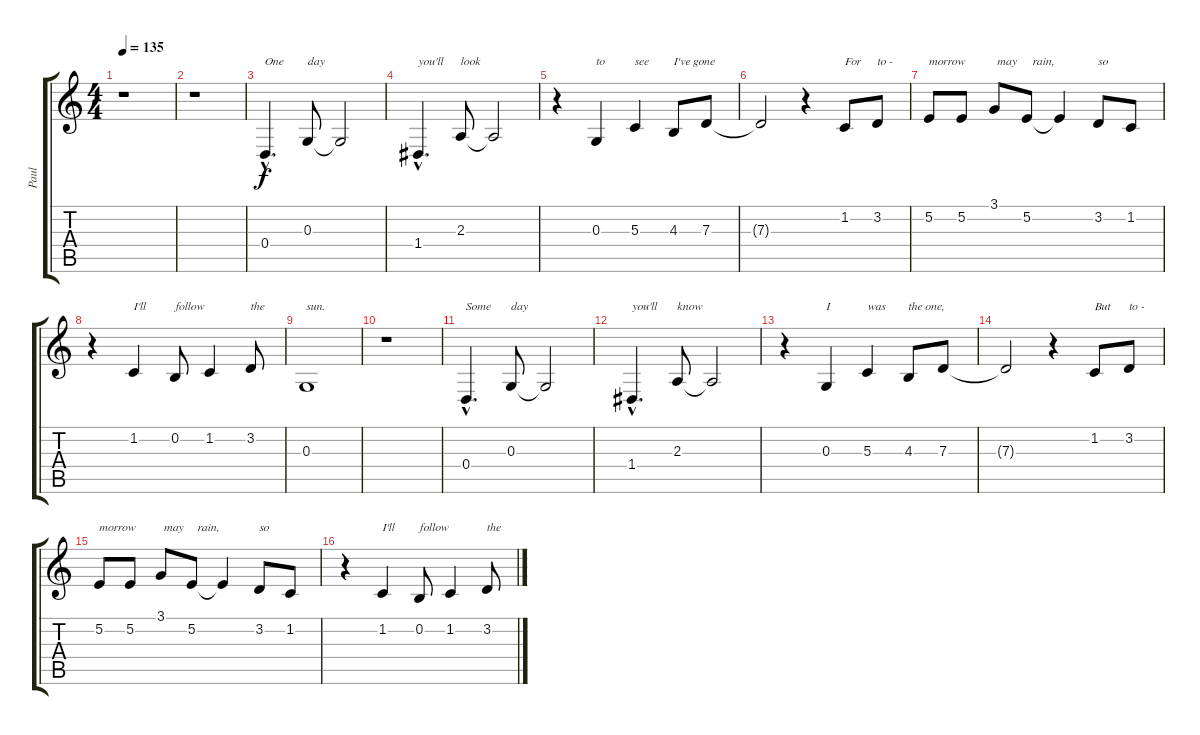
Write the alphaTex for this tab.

\track ("Paul" "Paul") {instrument clarinet}
\staff {score tabs}
\tuning (E4 B3 G3 D3 A2 E2) {hide}
\ts (4 4)
\tempo 135
\clef g2
\ks c
r.1{dy f instrument clarinet} |
r.1 |
0.4{hac}.4{d txt "One"} 0.3.8{txt "day"} 0.3{t}.2 |
1.4{hac}.4{d txt "you'll"} 2.3.8{txt "look"} 2.3{t}.2 |
r.4 0.3.4{txt "to"} 5.3.4{txt "see"} 4.3.8{txt "I've gone"} 7.3.8 |
7.3{t}.2 r.4 1.2.8{txt "For"} 3.2.8{txt "to -"} |
5.2.8{txt "morrow"} 5.2.8 3.1.8{txt " may"} 5.2.8{txt "  rain,"} 5.2{t}.4 3.2.8{txt "so"} 1.2.8 |
r.4 1.2.4{txt "I'll"} 0.2.8{txt "follow"} 1.2.4 3.2.8{txt "the"} |
0.3.1{txt "sun."} |
r.1 |
0.4{hac}.4{d txt "Some"} 0.3.8{txt "day"} 0.3{t}.2 |
1.4{hac}.4{d txt "you'll"} 2.3.8{txt "know"} 2.3{t}.2 |
r.4 0.3.4{txt "I"} 5.3.4{txt "was"} 4.3.8{txt "the one,"} 7.3.8 |
7.3{t}.2 r.4 1.2.8{txt "But"} 3.2.8{txt "to -"} |
5.2.8{txt "morrow"} 5.2.8 3.1.8{txt " may"} 5.2.8{txt "  rain,"} 5.2{t}.4 3.2.8{txt "so"} 1.2.8 |
r.4 1.2.4{txt "I'll"} 0.2.8{txt "follow"} 1.2.4 3.2.8{txt "the"}
